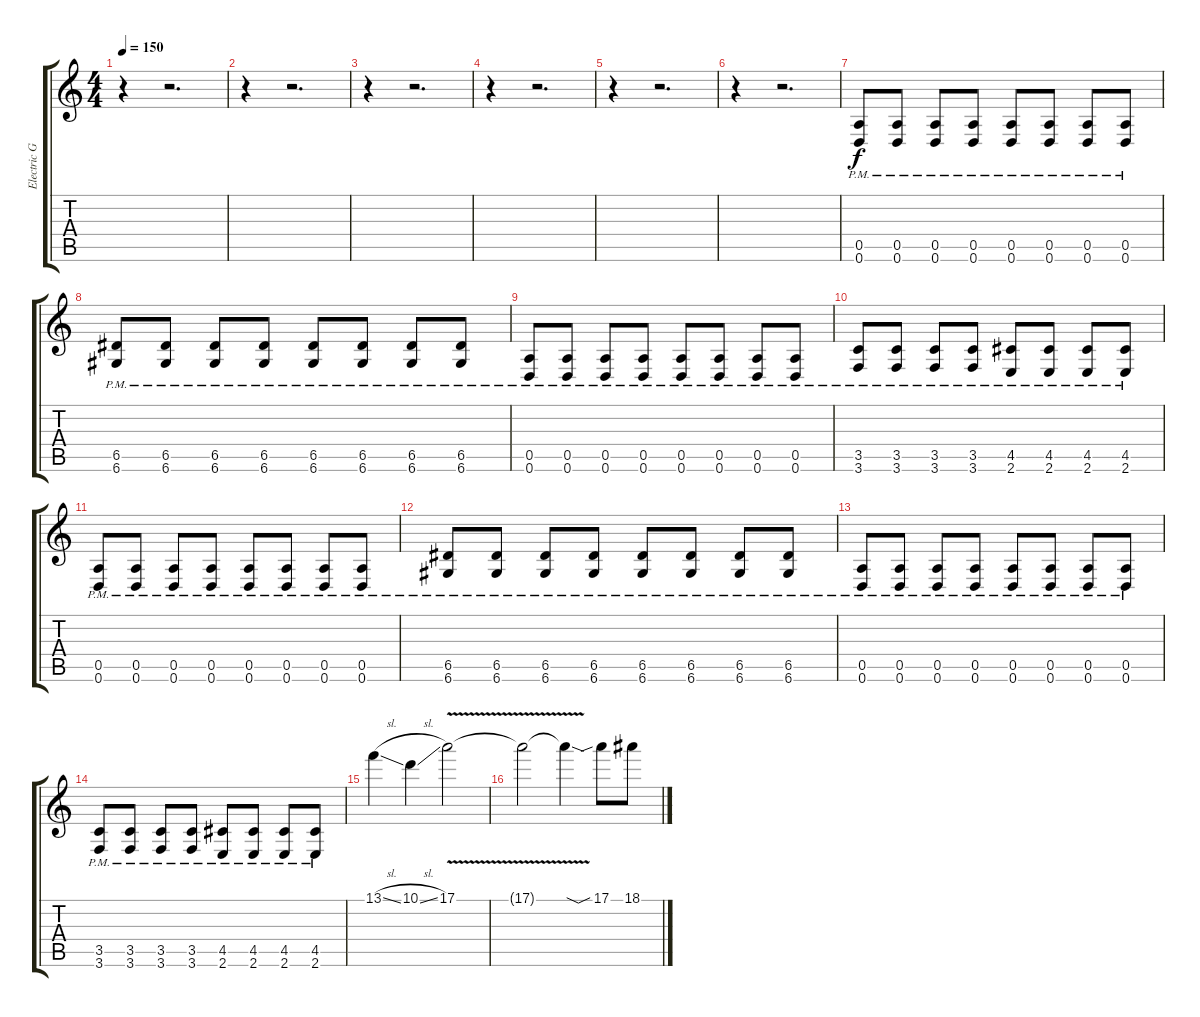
\track ("Electric Guitar" "Electric G") {instrument distortionguitar}
\staff {score tabs}
\tuning (E4 B3 G3 D3 A2 D2) {hide}
\ts (4 4)
\tempo 150
\clef g2
\ks c
r.4{dy f} r.2{d} |
r.4 r.2{d} |
r.4 r.2{d} |
r.4 r.2{d} |
r.4 r.2{d} |
r.4 r.2{d} |
(0.5{pm} 0.6{pm}).8 (0.5{pm} 0.6{pm}).8 (0.5{pm} 0.6{pm}).8 (0.5{pm} 0.6{pm}).8 (0.5{pm} 0.6{pm}).8 (0.5{pm} 0.6{pm}).8 (0.5{pm} 0.6{pm}).8 (0.5{pm} 0.6{pm}).8 |
(6.5{pm} 6.6{pm}).8 (6.5{pm} 6.6{pm}).8 (6.5{pm} 6.6{pm}).8 (6.5{pm} 6.6{pm}).8 (6.5{pm} 6.6{pm}).8 (6.5{pm} 6.6{pm}).8 (6.5{pm} 6.6{pm}).8 (6.5{pm} 6.6{pm}).8 |
(0.5{pm} 0.6{pm}).8 (0.5{pm} 0.6{pm}).8 (0.5{pm} 0.6{pm}).8 (0.5{pm} 0.6{pm}).8 (0.5{pm} 0.6{pm}).8 (0.5{pm} 0.6{pm}).8 (0.5{pm} 0.6{pm}).8 (0.5{pm} 0.6{pm}).8 |
(3.5{pm} 3.6{pm}).8 (3.5{pm} 3.6{pm}).8 (3.5{pm} 3.6{pm}).8 (3.5{pm} 3.6{pm}).8 (4.5{pm} 2.6{pm}).8 (4.5{pm} 2.6{pm}).8 (4.5{pm} 2.6{pm}).8 (4.5{pm} 2.6{pm}).8 |
(0.5{pm} 0.6{pm}).8 (0.5{pm} 0.6{pm}).8 (0.5{pm} 0.6{pm}).8 (0.5{pm} 0.6{pm}).8 (0.5{pm} 0.6{pm}).8 (0.5{pm} 0.6{pm}).8 (0.5{pm} 0.6{pm}).8 (0.5{pm} 0.6{pm}).8 |
(6.5{pm} 6.6{pm}).8 (6.5{pm} 6.6{pm}).8 (6.5{pm} 6.6{pm}).8 (6.5{pm} 6.6{pm}).8 (6.5{pm} 6.6{pm}).8 (6.5{pm} 6.6{pm}).8 (6.5{pm} 6.6{pm}).8 (6.5{pm} 6.6{pm}).8 |
(0.5{pm} 0.6{pm}).8 (0.5{pm} 0.6{pm}).8 (0.5{pm} 0.6{pm}).8 (0.5{pm} 0.6{pm}).8 (0.5{pm} 0.6{pm}).8 (0.5{pm} 0.6{pm}).8 (0.5{pm} 0.6{pm}).8 (0.5{pm} 0.6{pm}).8 |
(3.5{pm} 3.6{pm}).8 (3.5{pm} 3.6{pm}).8 (3.5{pm} 3.6{pm}).8 (3.5{pm} 3.6{pm}).8 (4.5{pm} 2.6{pm}).8 (4.5{pm} 2.6{pm}).8 (4.5{pm} 2.6{pm}).8 (4.5{pm} 2.6{pm}).8 |
13.1{sl}.4 10.1{sl}.4 17.1{v}.2 |
17.1{v t}.2 17.1{v sod t}.4 17.1{sib}.8 18.1.8
